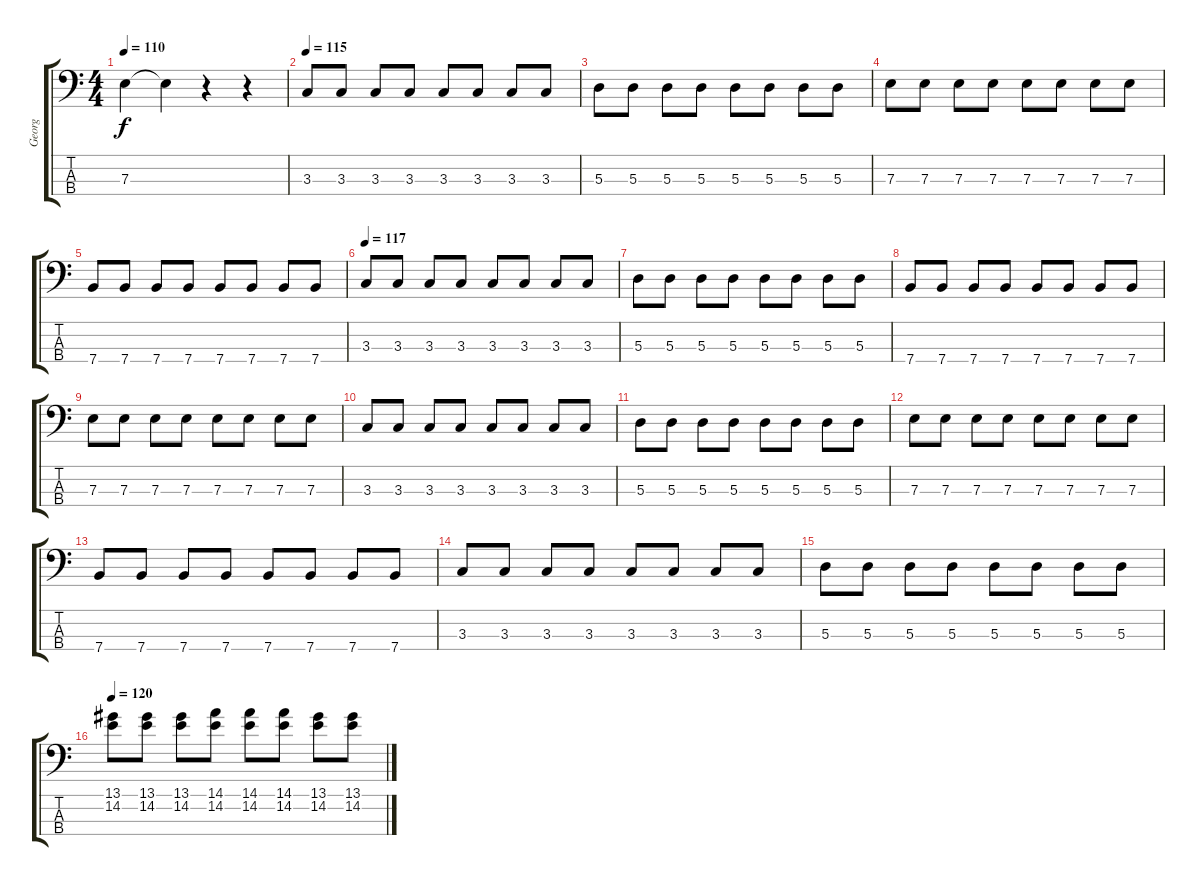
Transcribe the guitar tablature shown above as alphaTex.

\track ("Georg" "Georg") {instrument electricbassfinger}
\staff {score tabs}
\tuning (G2 D2 A1 E1) {hide}
\ts (4 4)
\tempo 110
\clef f4
\ks c
7.3{t}.4{dy f} 7.3{t}.4 r.4 r.4 |
\tempo 115
3.3.8 3.3.8 3.3.8 3.3.8 3.3.8 3.3.8 3.3.8 3.3.8 |
5.3.8 5.3.8 5.3.8 5.3.8 5.3.8 5.3.8 5.3.8 5.3.8 |
7.3.8 7.3.8 7.3.8 7.3.8 7.3.8 7.3.8 7.3.8 7.3.8 |
7.4.8 7.4.8 7.4.8 7.4.8 7.4.8 7.4.8 7.4.8 7.4.8 |
\tempo 117
3.3.8 3.3.8 3.3.8 3.3.8 3.3.8 3.3.8 3.3.8 3.3.8 |
5.3.8 5.3.8 5.3.8 5.3.8 5.3.8 5.3.8 5.3.8 5.3.8 |
7.4.8 7.4.8 7.4.8 7.4.8 7.4.8 7.4.8 7.4.8 7.4.8 |
7.3.8 7.3.8 7.3.8 7.3.8 7.3.8 7.3.8 7.3.8 7.3.8 |
3.3.8 3.3.8 3.3.8 3.3.8 3.3.8 3.3.8 3.3.8 3.3.8 |
5.3.8 5.3.8 5.3.8 5.3.8 5.3.8 5.3.8 5.3.8 5.3.8 |
7.3.8 7.3.8 7.3.8 7.3.8 7.3.8 7.3.8 7.3.8 7.3.8 |
7.4.8 7.4.8 7.4.8 7.4.8 7.4.8 7.4.8 7.4.8 7.4.8 |
3.3.8 3.3.8 3.3.8 3.3.8 3.3.8 3.3.8 3.3.8 3.3.8 |
5.3.8 5.3.8 5.3.8 5.3.8 5.3.8 5.3.8 5.3.8 5.3.8 |
\tempo 120
(13.1 14.2).8 (13.1 14.2).8 (13.1 14.2).8 (14.1 14.2).8 (14.1 14.2).8 (14.1 14.2).8 (13.1 14.2).8 (13.1 14.2).8
